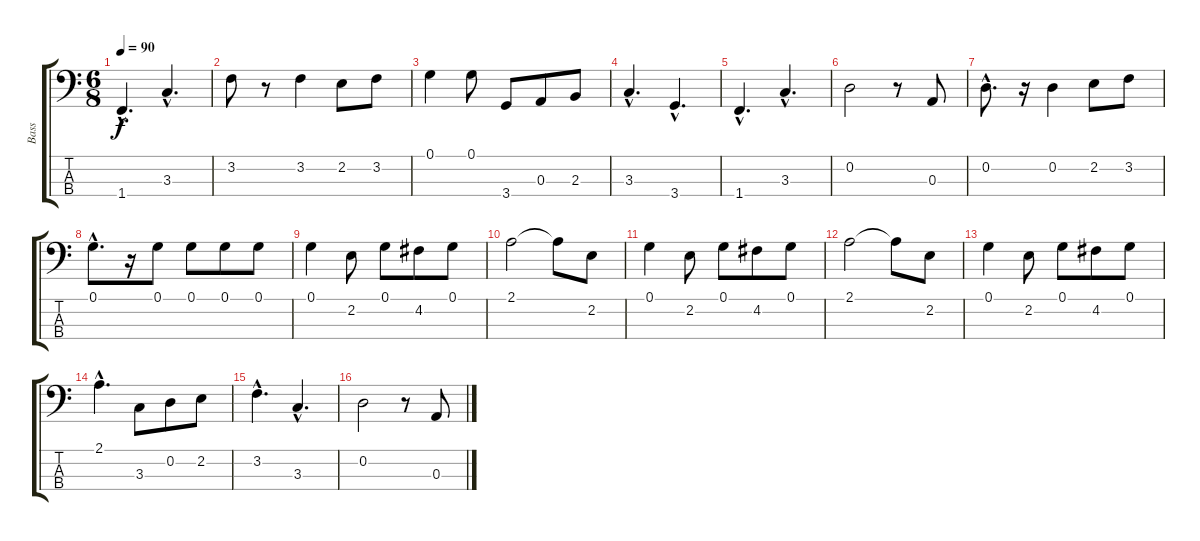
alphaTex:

\track ("Bass" "Bass") {instrument fretlessbass}
\staff {score tabs}
\tuning (G2 D2 A1 E1) {hide}
\ts (6 8)
\tempo 90
\clef f4
\ks c
1.4{hac}.4{d dy f} 3.3{hac}.4{d} |
3.2.8 r.8 3.2.4 2.2.8 3.2.8 |
0.1.4 0.1.8 3.4.8 0.3.8 2.3.8 |
3.3{hac}.4{d} 3.4{hac}.4{d} |
1.4{hac}.4{d} 3.3{hac}.4{d} |
0.2.2 r.8 0.3.8 |
0.2{hac}.8{d} r.16 0.2.4 2.2.8 3.2.8 |
0.1{hac}.8{d} r.16 0.1.8 0.1.8 0.1.8 0.1.8 |
0.1.4 2.2.8 0.1.8 4.2.8 0.1.8 |
2.1.2 2.1{t}.8 2.2.8 |
0.1.4 2.2.8 0.1.8 4.2.8 0.1.8 |
2.1.2 2.1{t}.8 2.2.8 |
0.1.4 2.2.8 0.1.8 4.2.8 0.1.8 |
2.1{hac}.4{d} 3.3.8 0.2.8 2.2.8 |
3.2{hac}.4{d} 3.3{hac}.4{d} |
0.2.2 r.8 0.3.8
